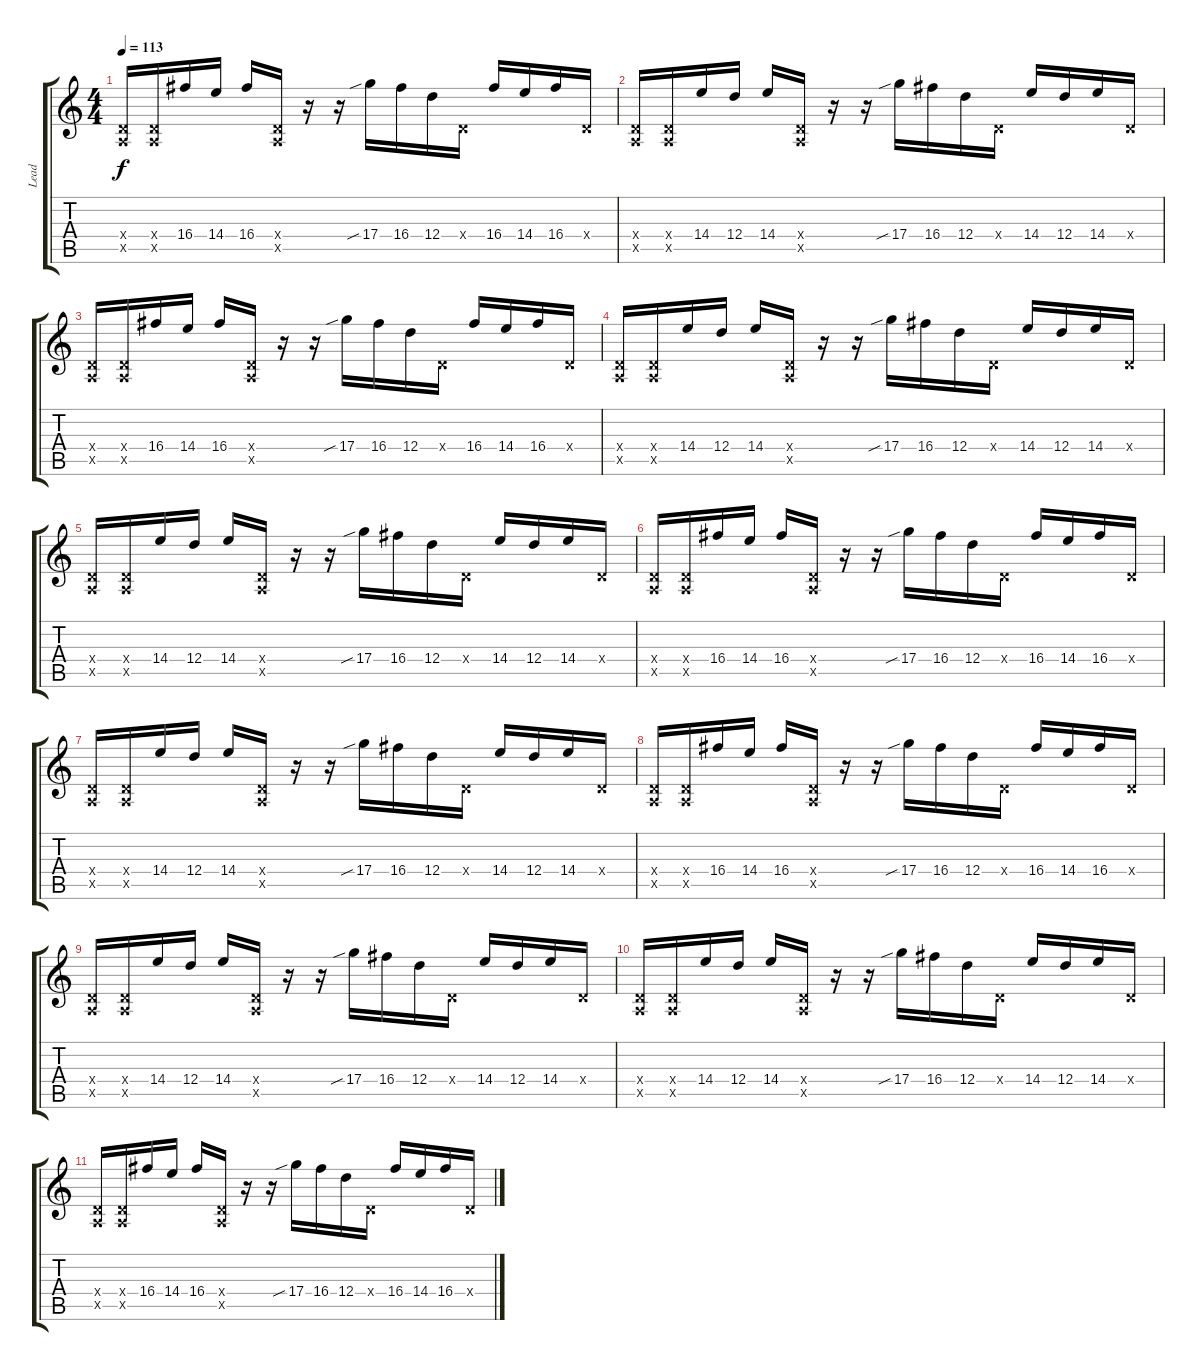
\track ("Lead" "Lead") {instrument distortionguitar}
\staff {score tabs}
\tuning (E4 B3 G3 D3 A2 E2) {hide}
\ts (4 4)
\tempo 113
\clef g2
\ks c
(0.4{x} 0.5{x}).16{dy f} (0.4{x} 0.5{x}).16 16.4.16 14.4.16 16.4.16 (0.4{x} 0.5{x}).16 r.16 r.16 17.4{sib}.16 16.4.16 12.4.16 0.4{x}.16 16.4.16 14.4.16 16.4.16 0.4{x}.16 |
(0.4{x} 0.5{x}).16{instrument distortionguitar} (0.4{x} 0.5{x}).16 14.4.16 12.4.16 14.4.16 (0.4{x} 0.5{x}).16 r.16 r.16 17.4{sib}.16 16.4.16 12.4.16 0.4{x}.16 14.4.16 12.4.16 14.4.16 0.4{x}.16 |
(0.4{x} 0.5{x}).16{volume 0} (0.4{x} 0.5{x}).16 16.4.16 14.4.16 16.4.16 (0.4{x} 0.5{x}).16 r.16 r.16 17.4{sib}.16 16.4.16 12.4.16 0.4{x}.16 16.4.16 14.4.16 16.4.16 0.4{x}.16 |
(0.4{x} 0.5{x}).16 (0.4{x} 0.5{x}).16 14.4.16 12.4.16 14.4.16 (0.4{x} 0.5{x}).16 r.16 r.16 17.4{sib}.16 16.4.16 12.4.16 0.4{x}.16 14.4.16 12.4.16 14.4.16 0.4{x}.16 |
(0.4{x} 0.5{x}).16 (0.4{x} 0.5{x}).16 14.4.16 12.4.16 14.4.16 (0.4{x} 0.5{x}).16 r.16 r.16 17.4{sib}.16 16.4.16 12.4.16 0.4{x}.16 14.4.16 12.4.16 14.4.16 0.4{x}.16 |
(0.4{x} 0.5{x}).16 (0.4{x} 0.5{x}).16 16.4.16 14.4.16 16.4.16 (0.4{x} 0.5{x}).16 r.16 r.16 17.4{sib}.16 16.4.16 12.4.16 0.4{x}.16 16.4.16 14.4.16 16.4.16 0.4{x}.16 |
(0.4{x} 0.5{x}).16 (0.4{x} 0.5{x}).16 14.4.16 12.4.16 14.4.16 (0.4{x} 0.5{x}).16 r.16 r.16 17.4{sib}.16 16.4.16 12.4.16 0.4{x}.16 14.4.16 12.4.16 14.4.16 0.4{x}.16 |
(0.4{x} 0.5{x}).16 (0.4{x} 0.5{x}).16 16.4.16 14.4.16 16.4.16 (0.4{x} 0.5{x}).16 r.16 r.16 17.4{sib}.16 16.4.16 12.4.16 0.4{x}.16 16.4.16 14.4.16 16.4.16 0.4{x}.16 |
(0.4{x} 0.5{x}).16 (0.4{x} 0.5{x}).16 14.4.16 12.4.16 14.4.16 (0.4{x} 0.5{x}).16 r.16 r.16 17.4{sib}.16 16.4.16 12.4.16 0.4{x}.16 14.4.16 12.4.16 14.4.16 0.4{x}.16 |
(0.4{x} 0.5{x}).16 (0.4{x} 0.5{x}).16 14.4.16 12.4.16 14.4.16 (0.4{x} 0.5{x}).16 r.16 r.16 17.4{sib}.16 16.4.16 12.4.16 0.4{x}.16 14.4.16 12.4.16 14.4.16 0.4{x}.16 |
(0.4{x} 0.5{x}).16 (0.4{x} 0.5{x}).16 16.4.16 14.4.16 16.4.16 (0.4{x} 0.5{x}).16 r.16 r.16 17.4{sib}.16 16.4.16 12.4.16 0.4{x}.16 16.4.16 14.4.16 16.4.16 0.4{x}.16
